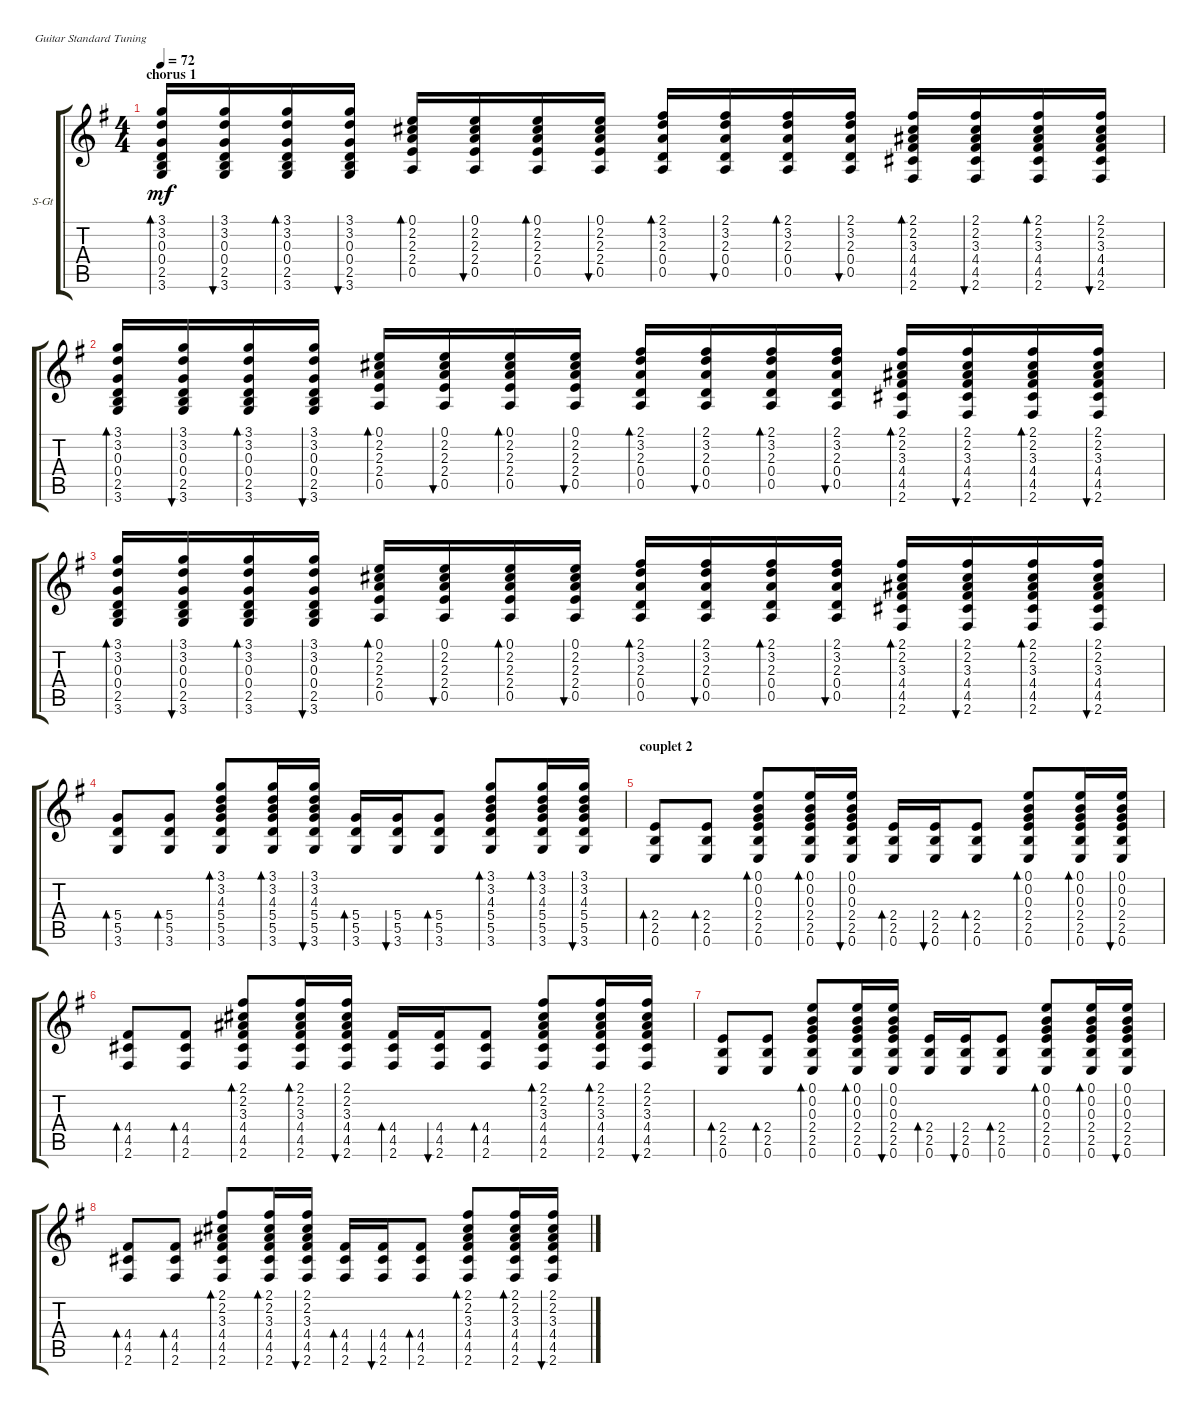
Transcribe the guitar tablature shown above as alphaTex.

\defaultSystemsLayout 4
\bracketExtendMode groupsimilarinstruments
\firstSystemTrackNameOrientation horizontal
\otherSystemsTrackNameOrientation horizontal
\track ("Steel Guitar" "S-Gt") {instrument acousticguitarsteel}
\staff {score tabs}
\tuning (E4 B3 G3 D3 A2 E2)
\ts (4 4)
\section ("" "chorus 1")
\tempo 72
\clef g2
\scale
0.584
\ks eminor
(3.6 2.5 0.4 0.3 3.2 3.1).16{bd 30 dy mf} (3.6 2.5 0.4 0.3 3.2 3.1).16{bu 30} (3.6 2.5 0.4 0.3 3.2 3.1).16{bd 30} (3.6 2.5 0.4 0.3 3.2 3.1).16{bu 30} (0.5 2.4 2.3 2.2 0.1).16{bd 30} (0.5 2.4 2.3 2.2 0.1).16{bu 30} (0.5 2.4 2.3 2.2 0.1).16{bd 30} (0.5 2.4 2.3 2.2 0.1).16{bu 30} (0.5 0.4 2.3 3.2 2.1).16{bd 30} (0.5 0.4 2.3 3.2 2.1).16{bu 30} (0.5 0.4 2.3 3.2 2.1).16{bd 30} (0.5 0.4 2.3 3.2 2.1).16{bu 30} (2.6 4.5 4.4 3.3 2.2 2.1).16{bd 30} (2.6 4.5 4.4 3.3 2.2 2.1).16{bu 30} (2.6 4.5 4.4 3.3 2.2 2.1).16{bd 30} (2.6 4.5 4.4 3.3 2.2 2.1).16{bu 30} |
(3.6 2.5 0.4 0.3 3.2 3.1).16{bd 30} (3.6 2.5 0.4 0.3 3.2 3.1).16{bu 30} (3.6 2.5 0.4 0.3 3.2 3.1).16{bd 30} (3.6 2.5 0.4 0.3 3.2 3.1).16{bu 30} (0.5 2.4 2.3 2.2 0.1).16{bd 30} (0.5 2.4 2.3 2.2 0.1).16{bu 30} (0.5 2.4 2.3 2.2 0.1).16{bd 30} (0.5 2.4 2.3 2.2 0.1).16{bu 30} (0.5 0.4 2.3 3.2 2.1).16{bd 30} (0.5 0.4 2.3 3.2 2.1).16{bu 30} (0.5 0.4 2.3 3.2 2.1).16{bd 30} (0.5 0.4 2.3 3.2 2.1).16{bu 30} (2.6 4.5 4.4 3.3 2.2 2.1).16{bd 30} (2.6 4.5 4.4 3.3 2.2 2.1).16{bu 30} (2.6 4.5 4.4 3.3 2.2 2.1).16{bd 30} (2.6 4.5 4.4 3.3 2.2 2.1).16{bu 30} |
(3.6 2.5 0.4 0.3 3.2 3.1).16{bd 30} (3.6 2.5 0.4 0.3 3.2 3.1).16{bu 30} (3.6 2.5 0.4 0.3 3.2 3.1).16{bd 30} (3.6 2.5 0.4 0.3 3.2 3.1).16{bu 30} (0.5 2.4 2.3 2.2 0.1).16{bd 30} (0.5 2.4 2.3 2.2 0.1).16{bu 30} (0.5 2.4 2.3 2.2 0.1).16{bd 30} (0.5 2.4 2.3 2.2 0.1).16{bu 30} (0.5 0.4 2.3 3.2 2.1).16{bd 30} (0.5 0.4 2.3 3.2 2.1).16{bu 30} (0.5 0.4 2.3 3.2 2.1).16{bd 30} (0.5 0.4 2.3 3.2 2.1).16{bu 30} (2.6 4.5 4.4 3.3 2.2 2.1).16{bd 30} (2.6 4.5 4.4 3.3 2.2 2.1).16{bu 30} (2.6 4.5 4.4 3.3 2.2 2.1).16{bd 30} (2.6 4.5 4.4 3.3 2.2 2.1).16{bu 30} |
(5.5 5.4 3.6).8{bd 30} (5.5 5.4 3.6).8{bd 30} (5.5 5.4 4.3 3.2 3.1 3.6).8{bd 30} (5.5 5.4 4.3 3.2 3.1 3.6).16{bd 30} (5.5 5.4 4.3 3.2 3.1 3.6).16{bu 30} (3.6 5.5 5.4).16{bd 30} (3.6 5.5 5.4).16{bu 30} (3.6 5.5 5.4).8{bd 30} (3.6 5.5 3.1 3.2 4.3 5.4).8{bd 30} (3.6 5.5 3.1 3.2 4.3 5.4).16{bd 30} (3.6 5.5 3.1 3.2 4.3 5.4).16{bu 30} |
\section ("" "couplet 2")
(2.5 2.4 0.6).8{bd 30} (2.5 2.4 0.6).8{bd 30} (2.5 2.4 0.3 0.2 0.1 0.6).8{bd 30} (2.5 2.4 0.3 0.2 0.1 0.6).16{bd 30} (2.5 2.4 0.3 0.2 0.1 0.6).16{bu 30} (0.6 2.5 2.4).16{bd 30} (0.6 2.5 2.4).16{bu 30} (0.6 2.5 2.4).8{bd 30} (0.6 2.5 0.1 0.2 0.3 2.4).8{bd 30} (0.6 2.5 0.1 0.2 0.3 2.4).16{bd 30} (0.6 2.5 0.1 0.2 0.3 2.4).16{bu 30} |
(4.5 4.4 2.6).8{bd 30} (4.5 4.4 2.6).8{bd 30} (4.5 4.4 3.3 2.2 2.1 2.6).8{bd 30} (4.5 4.4 3.3 2.2 2.1 2.6).16{bd 30} (4.5 4.4 3.3 2.2 2.1 2.6).16{bu 30} (2.6 4.5 4.4).16{bd 30} (2.6 4.5 4.4).16{bu 30} (2.6 4.5 4.4).8{bd 30} (2.6 4.5 2.1 2.2 3.3 4.4).8{bd 30} (2.6 4.5 2.1 2.2 3.3 4.4).16{bd 30} (2.6 4.5 2.1 2.2 3.3 4.4).16{bu 30} |
(2.5 2.4 0.6).8{bd 30} (2.5 2.4 0.6).8{bd 30} (2.5 2.4 0.3 0.2 0.1 0.6).8{bd 30} (2.5 2.4 0.3 0.2 0.1 0.6).16{bd 30} (2.5 2.4 0.3 0.2 0.1 0.6).16{bu 30} (0.6 2.5 2.4).16{bd 30} (0.6 2.5 2.4).16{bu 30} (0.6 2.5 2.4).8{bd 30} (0.6 2.5 0.1 0.2 0.3 2.4).8{bd 30} (0.6 2.5 0.1 0.2 0.3 2.4).16{bd 30} (0.6 2.5 0.1 0.2 0.3 2.4).16{bu 30} |
(4.5 4.4 2.6).8{bd 30} (4.5 4.4 2.6).8{bd 30} (4.5 4.4 3.3 2.2 2.1 2.6).8{bd 30} (4.5 4.4 3.3 2.2 2.1 2.6).16{bd 30} (4.5 4.4 3.3 2.2 2.1 2.6).16{bu 30} (2.6 4.5 4.4).16{bd 30} (2.6 4.5 4.4).16{bu 30} (2.6 4.5 4.4).8{bd 30} (2.6 4.5 2.1 2.2 3.3 4.4).8{bd 30} (2.6 4.5 2.1 2.2 3.3 4.4).16{bd 30} (2.6 4.5 2.1 2.2 3.3 4.4).16{bu 30}
